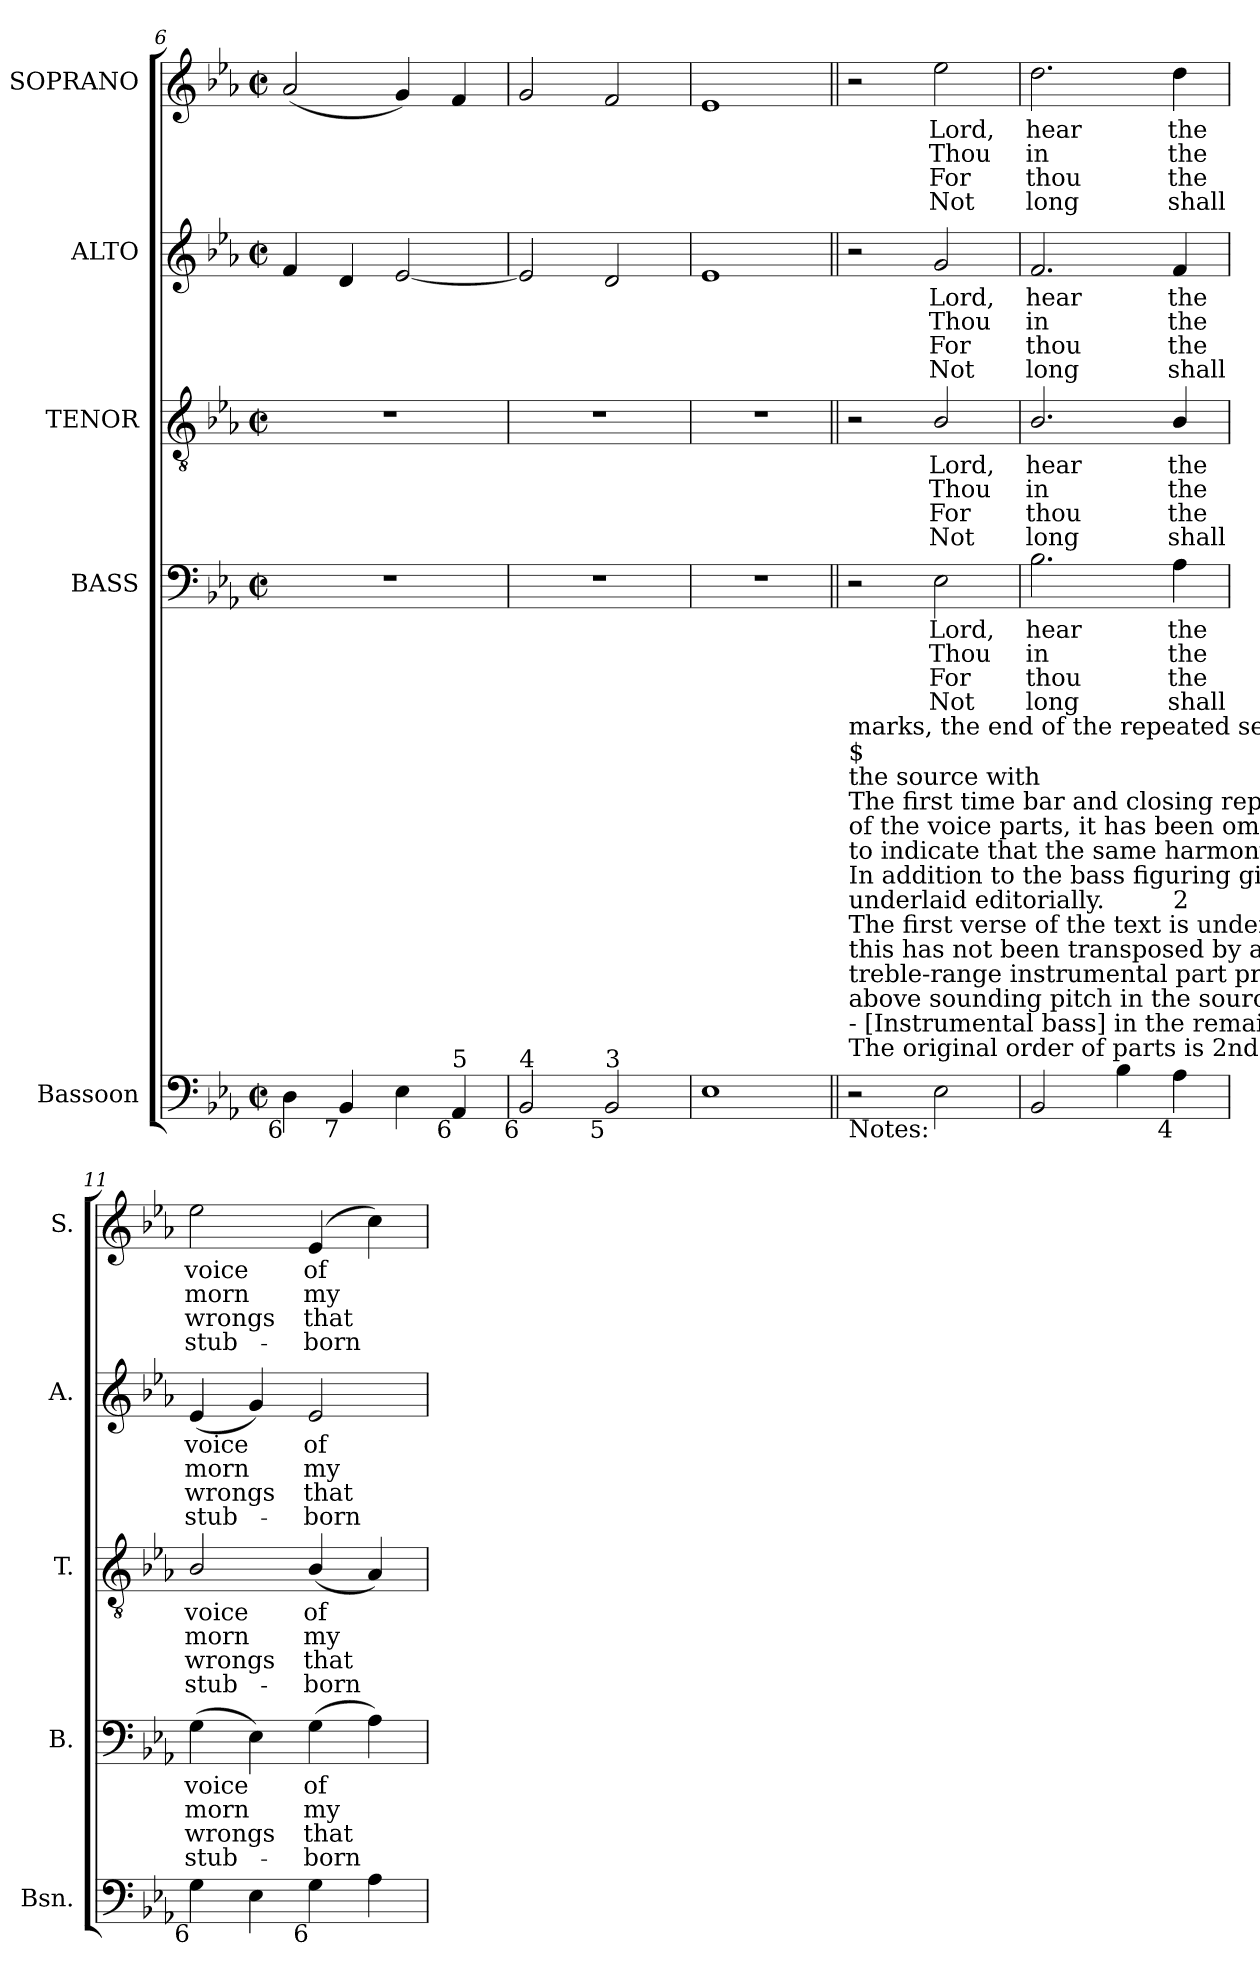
**kern	**kern	**text	**text	**text	**text	**kern	**text	**text	**text	**text	**kern	**text	**text	**text	**text	**kern	**text	**text	**text	**text
*part5	*part4	*part4	*part4	*part4	*part4	*part3	*part3	*part3	*part3	*part3	*part2	*part2	*part2	*part2	*part2	*part1	*part1	*part1	*part1	*part1
*staff5	*staff4	*staff4	*staff4	*staff4	*staff4	*staff3	*staff3	*staff3	*staff3	*staff3	*staff2	*staff2	*staff2	*staff2	*staff2	*staff1	*staff1	*staff1	*staff1	*staff1
*I"Bassoon	*I"BASS	*	*	*	*	*I"TENOR	*	*	*	*	*I"ALTO	*	*	*	*	*I"SOPRANO	*	*	*	*
*I'Bsn.	*I'B.	*	*	*	*	*I'T.	*	*	*	*	*I'A.	*	*	*	*	*I'S.	*	*	*	*
*clefF4	*clefF4	*	*	*	*	*clefGv2	*	*	*	*	*clefG2	*	*	*	*	*clefG2	*	*	*	*
*	*	*	*	*	*	*ITrd7c12	*	*	*	*	*	*	*	*	*	*	*	*	*	*
*k[b-e-a-]	*k[b-e-a-]	*	*	*	*	*k[b-e-a-]	*	*	*	*	*k[b-e-a-]	*	*	*	*	*k[b-e-a-]	*	*	*	*
*E-:	*E-:	*	*	*	*	*E-:	*	*	*	*	*E-:	*	*	*	*	*E-:	*	*	*	*
*M2/2	*M2/2	*	*	*	*	*M2/2	*	*	*	*	*M2/2	*	*	*	*	*M2/2	*	*	*	*
*met(c|)	*met(c|)	*	*	*	*	*met(c|)	*	*	*	*	*met(c|)	*	*	*	*	*met(c|)	*	*	*	*
=6	=6	=6	=6	=6	=6	=6	=6	=6	=6	=6	=6	=6	=6	=6	=6	=6	=6	=6	=6	=6
!LO:TX:b:rj:t=6	!	!	!	!	!	!	!	!	!	!	!	!	!	!	!	!	!	!	!	!
4Di\	1r	.	.	.	.	1r	.	.	.	.	4fi/	.	.	.	.	(2a-i/	.	.	.	.
!LO:TX:b:rj:t=7	!	!	!	!	!	!	!	!	!	!	!	!	!	!	!	!	!	!	!	!
4BB-i/	.	.	.	.	.	.	.	.	.	.	4di/	.	.	.	.	.	.	.	.	.
4E-i\	.	.	.	.	.	.	.	.	.	.	[2e-i/	.	.	.	.	4gi/)	.	.	.	.
!LO:TX:b:rj:t=6	!	!	!	!	!	!	!	!	!	!	!	!	!	!	!	!	!	!	!	!
!LO:TX:t=5	!	!	!	!	!	!	!	!	!	!	!	!	!	!	!	!	!	!	!	!
4AA-i/	.	.	.	.	.	.	.	.	.	.	.	.	.	.	.	4fi/	.	.	.	.
=7	=7	=7	=7	=7	=7	=7	=7	=7	=7	=7	=7	=7	=7	=7	=7	=7	=7	=7	=7	=7
!LO:TX:b:rj:t=6	!	!	!	!	!	!	!	!	!	!	!	!	!	!	!	!	!	!	!	!
!LO:TX:t=4	!	!	!	!	!	!	!	!	!	!	!	!	!	!	!	!	!	!	!	!
2BB-i/	1r	.	.	.	.	1r	.	.	.	.	2e-i/]	.	.	.	.	2gi/	.	.	.	.
!LO:TX:b:rj:t=5	!	!	!	!	!	!	!	!	!	!	!	!	!	!	!	!	!	!	!	!
!LO:TX:t=3	!	!	!	!	!	!	!	!	!	!	!	!	!	!	!	!	!	!	!	!
2BB-i/	.	.	.	.	.	.	.	.	.	.	2di/	.	.	.	.	2fi/	.	.	.	.
=8	=8	=8	=8	=8	=8	=8	=8	=8	=8	=8	=8	=8	=8	=8	=8	=8	=8	=8	=8	=8
1E-i	1r	.	.	.	.	1r	.	.	.	.	1e-i	.	.	.	.	1e-i	.	.	.	.
!!LO:LB:g=z
=9||	=9||	=9||	=9||	=9||	=9||	=9||	=9||	=9||	=9||	=9||	=9||	=9||	=9||	=9||	=9||	=9||	=9||	=9||	=9||	=9||
!LO:TX:b:t=Notes&colon;	!	!	!	!	!	!	!	!	!	!	!	!	!	!	!	!	!	!	!	!
!LO:TX:t=The original order of parts is 2nd - 1st - [Instrumental bass] in the opening symphony, and Tenor - [Alto] - Treble - [Bass]	!	!	!	!	!	!	!	!	!	!	!	!	!	!	!	!	!	!	!	!
!LO:TX:t=- [Instrumental bass] in the remainder of the piece. The alto and tenor voice parts are given in the treble clef an octave	!	!	!	!	!	!	!	!	!	!	!	!	!	!	!	!	!	!	!	!
!LO:TX:t=above sounding pitch in the source. The concluding symphony is given on the voice parts in the source, with the second	!	!	!	!	!	!	!	!	!	!	!	!	!	!	!	!	!	!	!	!
!LO:TX:t=treble-range instrumental part printed on the tenor stave at the same pitch as given on the alto stave in this edition (i.e.	!	!	!	!	!	!	!	!	!	!	!	!	!	!	!	!	!	!	!	!
!LO:TX:t=this has not been transposed by an octave in transcription).	!	!	!	!	!	!	!	!	!	!	!	!	!	!	!	!	!	!	!	!
!LO:TX:t=The first verse of the text is underlaid in the source, with a further three verses printed after the music&colon; these have been	!	!	!	!	!	!	!	!	!	!	!	!	!	!	!	!	!	!	!	!
!LO:TX:t=underlaid editorially.	!	!	!	!	!	!	!	!	!	!	!	!	!	!	!	!	!	!	!	!
!LO:TX:t=In addition to the bass figuring given here, the last crotchet of bar 13 is figured '6' in the source, with a horizontal line after	!	!	!	!	!	!	!	!	!	!	!	!	!	!	!	!	!	!	!	!
!LO:TX:t=to indicate that the same harmony continues into the first crotchet of bar 14. As this figuring is inconsistent with the harmony	!	!	!	!	!	!	!	!	!	!	!	!	!	!	!	!	!	!	!	!
!LO:TX:t=of the voice parts, it has been omitted from this edition.	!	!	!	!	!	!	!	!	!	!	!	!	!	!	!	!	!	!	!	!
!LO:TX:t=The first time bar and closing repeat mark have been added editorially&colon; while the start of the repeated section is indicated in	!	!	!	!	!	!	!	!	!	!	!	!	!	!	!	!	!	!	!	!
!LO:TX:t=the source with	!	!	!	!	!	!	!	!	!	!	!	!	!	!	!	!	!	!	!	!
!LO:TX:t=$	!	!	!	!	!	!	!	!	!	!	!	!	!	!	!	!	!	!	!	!
!LO:TX:t=marks, the end of the repeated section is not marked.	!	!	!	!	!	!	!	!	!	!	!	!	!	!	!	!	!	!	!	!
2r	2r	.	.	.	.	2r	.	.	.	.	2r	.	.	.	.	2r	.	.	.	.
!	!	!LO:LY:b:color=#000000	!LO:LY:b:color=#000000	!LO:LY:b:color=#000000	!LO:LY:b:color=#000000	!	!	!	!	!	!	!	!	!	!	!	!	!	!	!
!	!	!	!	!	!	!	!LO:LY:b:color=#000000	!LO:LY:b:color=#000000	!LO:LY:b:color=#000000	!LO:LY:b:color=#000000	!	!	!	!	!	!	!	!	!	!
!	!	!	!	!	!	!	!	!	!	!	!	!LO:LY:b:color=#000000	!LO:LY:b:color=#000000	!LO:LY:b:color=#000000	!LO:LY:b:color=#000000	!	!	!	!	!
!	!	!	!	!	!	!	!	!	!	!	!	!	!	!	!	!	!LO:LY:b:color=#000000	!LO:LY:b:color=#000000	!LO:LY:b:color=#000000	!LO:LY:b:color=#000000
2E-i\	2E-i\	Lord,	Thou	For	Not	2BB-i/	Lord,	Thou	For	Not	2gi/	Lord,	Thou	For	Not	2ee-i\	Lord,	Thou	For	Not
=10	=10	=10	=10	=10	=10	=10	=10	=10	=10	=10	=10	=10	=10	=10	=10	=10	=10	=10	=10	=10
!	!	!LO:LY:b:color=#000000	!LO:LY:b:color=#000000	!LO:LY:b:color=#000000	!LO:LY:b:color=#000000	!	!	!	!	!	!	!	!	!	!	!	!	!	!	!
!	!	!	!	!	!	!	!LO:LY:b:color=#000000	!LO:LY:b:color=#000000	!LO:LY:b:color=#000000	!LO:LY:b:color=#000000	!	!	!	!	!	!	!	!	!	!
!	!	!	!	!	!	!	!	!	!	!	!	!LO:LY:b:color=#000000	!LO:LY:b:color=#000000	!LO:LY:b:color=#000000	!LO:LY:b:color=#000000	!	!	!	!	!
!	!	!	!	!	!	!	!	!	!	!	!	!	!	!	!	!	!LO:LY:b:color=#000000	!LO:LY:b:color=#000000	!LO:LY:b:color=#000000	!LO:LY:b:color=#000000
2BB-i/	2.B-i\	hear	in	thou	long	2.BB-i/	hear	in	thou	long	2.fi/	hear	in	thou	long	2.ddi\	hear	in	thou	long
4B-i\	.	.	.	.	.	.	.	.	.	.	.	.	.	.	.	.	.	.	.	.
!	!	!LO:LY:b:color=#000000	!LO:LY:b:color=#000000	!LO:LY:b:color=#000000	!LO:LY:b:color=#000000	!	!	!	!	!	!	!	!	!	!	!	!	!	!	!
!	!	!	!	!	!	!	!LO:LY:b:color=#000000	!LO:LY:b:color=#000000	!LO:LY:b:color=#000000	!LO:LY:b:color=#000000	!	!	!	!	!	!	!	!	!	!
!	!	!	!	!	!	!	!	!	!	!	!	!LO:LY:b:color=#000000	!LO:LY:b:color=#000000	!LO:LY:b:color=#000000	!LO:LY:b:color=#000000	!	!	!	!	!
!LO:TX:b:rj:t=4	!	!	!	!	!	!	!	!	!	!	!	!	!	!	!	!	!	!	!	!
!LO:TX:t=2	!	!	!	!	!	!	!	!	!	!	!	!	!	!	!	!	!	!	!	!
!	!	!	!	!	!	!	!	!	!	!	!	!	!	!	!	!	!LO:LY:b:color=#000000	!LO:LY:b:color=#000000	!LO:LY:b:color=#000000	!LO:LY:b:color=#000000
4A-i\	4A-i\	the	the	the	shall	4BB-i/	the	the	the	shall	4fi/	the	the	the	shall	4ddi\	the	the	the	shall
=11	=11	=11	=11	=11	=11	=11	=11	=11	=11	=11	=11	=11	=11	=11	=11	=11	=11	=11	=11	=11
!	!	!LO:LY:b:color=#000000	!LO:LY:b:color=#000000	!LO:LY:b:color=#000000	!LO:LY:b:color=#000000	!	!	!	!	!	!	!	!	!	!	!	!	!	!	!
!	!	!	!	!	!	!	!LO:LY:b:color=#000000	!LO:LY:b:color=#000000	!LO:LY:b:color=#000000	!LO:LY:b:color=#000000	!	!	!	!	!	!	!	!	!	!
!	!	!	!	!	!	!	!	!	!	!	!	!LO:LY:b:color=#000000	!LO:LY:b:color=#000000	!LO:LY:b:color=#000000	!LO:LY:b:color=#000000	!	!	!	!	!
!LO:TX:b:rj:t=6	!	!	!	!	!	!	!	!	!	!	!	!	!	!	!	!	!	!	!	!
!	!	!	!	!	!	!	!	!	!	!	!	!	!	!	!	!	!LO:LY:b:color=#000000	!LO:LY:b:color=#000000	!LO:LY:b:color=#000000	!LO:LY:b:color=#000000
4Gi\	(4Gi\	voice	morn	wrongs	stub-	2BB-i/	voice	morn	-wrongs	stub-	(4e-i/	voice	morn	wrongs	stub-	2ee-i\	voice	morn	-wrongs	stub-
4E-i\	4E-i\)	.	.	.	.	.	.	.	.	.	4gi/)	.	.	.	.	.	.	.	.	.
!	!	!LO:LY:b:color=#000000	!LO:LY:b:color=#000000	!LO:LY:b:color=#000000	!LO:LY:b:color=#000000	!	!	!	!	!	!	!	!	!	!	!	!	!	!	!
!	!	!	!	!	!	!	!LO:LY:b:color=#000000	!LO:LY:b:color=#000000	!LO:LY:b:color=#000000	!LO:LY:b:color=#000000	!	!	!	!	!	!	!	!	!	!
!	!	!	!	!	!	!	!	!	!	!	!	!LO:LY:b:color=#000000	!LO:LY:b:color=#000000	!LO:LY:b:color=#000000	!LO:LY:b:color=#000000	!	!	!	!	!
!LO:TX:b:rj:t=6	!	!	!	!	!	!	!	!	!	!	!	!	!	!	!	!	!	!	!	!
!	!	!	!	!	!	!	!	!	!	!	!	!	!	!	!	!	!LO:LY:b:color=#000000	!LO:LY:b:color=#000000	!LO:LY:b:color=#000000	!LO:LY:b:color=#000000
4Gi\	(4Gi\	of	my	-that	born	(4BB-i/	of	my	that	born	2e-i/	of	my	-that	born	(4e-i/	of	my	that	born
4A-i\	4A-i\)	.	.	.	.	4AA-i/)	.	.	.	.	.	.	.	.	.	4cci\)	.	.	.	.
=	=	=	=	=	=	=	=	=	=	=	=	=	=	=	=	=	=	=	=	=
*-	*-	*-	*-	*-	*-	*-	*-	*-	*-	*-	*-	*-	*-	*-	*-	*-	*-	*-	*-	*-
